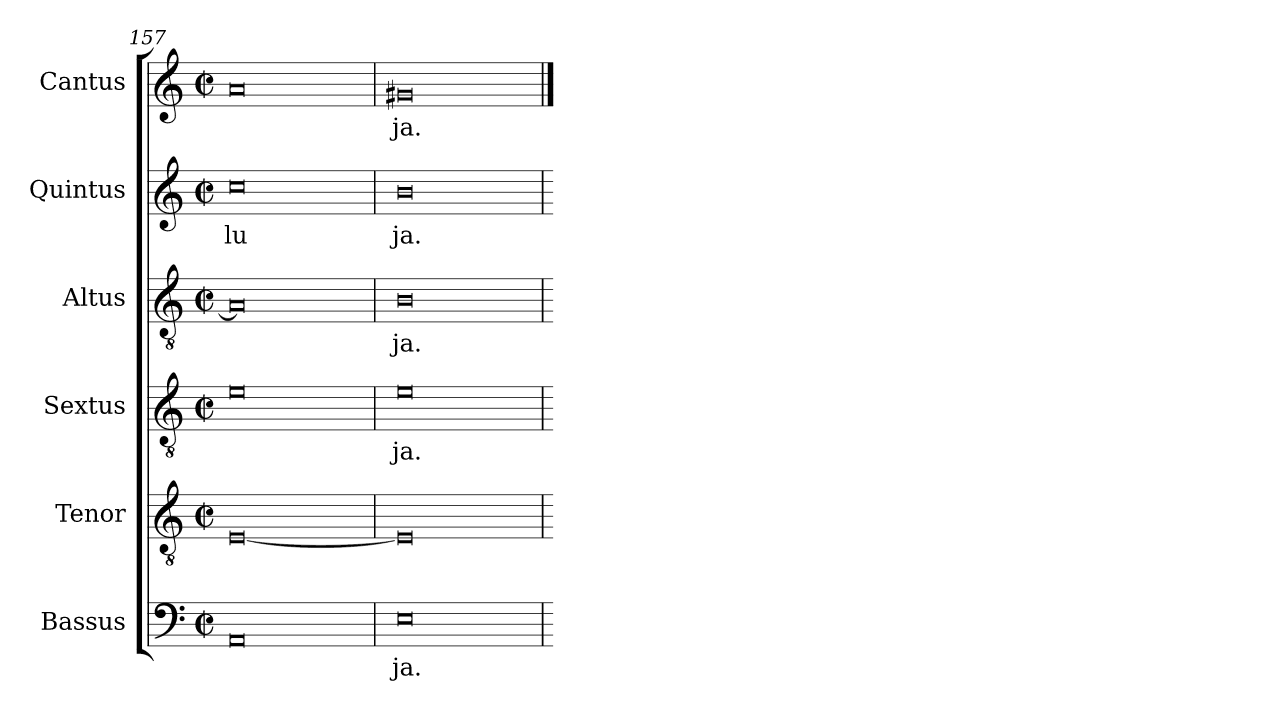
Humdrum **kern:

**kern	**text	**kern	**kern	**text	**kern	**text	**kern	**text	**kern	**text
*part6	*part6	*part5	*part4	*part4	*part3	*part3	*part2	*part2	*part1	*part1
*staff6	*staff6	*staff5	*staff4	*staff4	*staff3	*staff3	*staff2	*staff2	*staff1	*staff1
*I"Bassus	*	*I"Tenor	*I"Sextus	*	*I"Altus	*	*I"Quintus	*	*I"Cantus	*
*clefF4	*	*clefGv2	*clefGv2	*	*clefGv2	*	*clefG2	*	*clefG2	*
*M2/2	*	*M2/2	*M2/2	*	*M2/2	*	*M2/2	*	*M2/2	*
*met(c|)	*	*met(c|)	*met(c|)	*	*met(c|)	*	*met(c|)	*	*met(c|)	*
=157	=157	=157	=157	=157	=157	=157	=157	=157	=157	=157
!	!	!	!	!	!	!	!	!LO:LY:b:cj	!	!
0AA	.	[<0E	0e	.	0A]	.	0cc	lu	0a	.
=158	=158	=158	=158	=158	=158	=158	=158	=158	=158	=158
!	!LO:LY:b:cj	!	!	!LO:LY:b:cj	!	!LO:LY:b:cj	!	!LO:LY:b:cj	!	!LO:LY:b:cj
0E	ja.	0E]	0e	ja.	0B	ja.	0b	ja.	0g#X	ja.
=	==	=	=	==	=	==	=	==	==	==
*-	*-	*-	*-	*-	*-	*-	*-	*-	*-	*-
